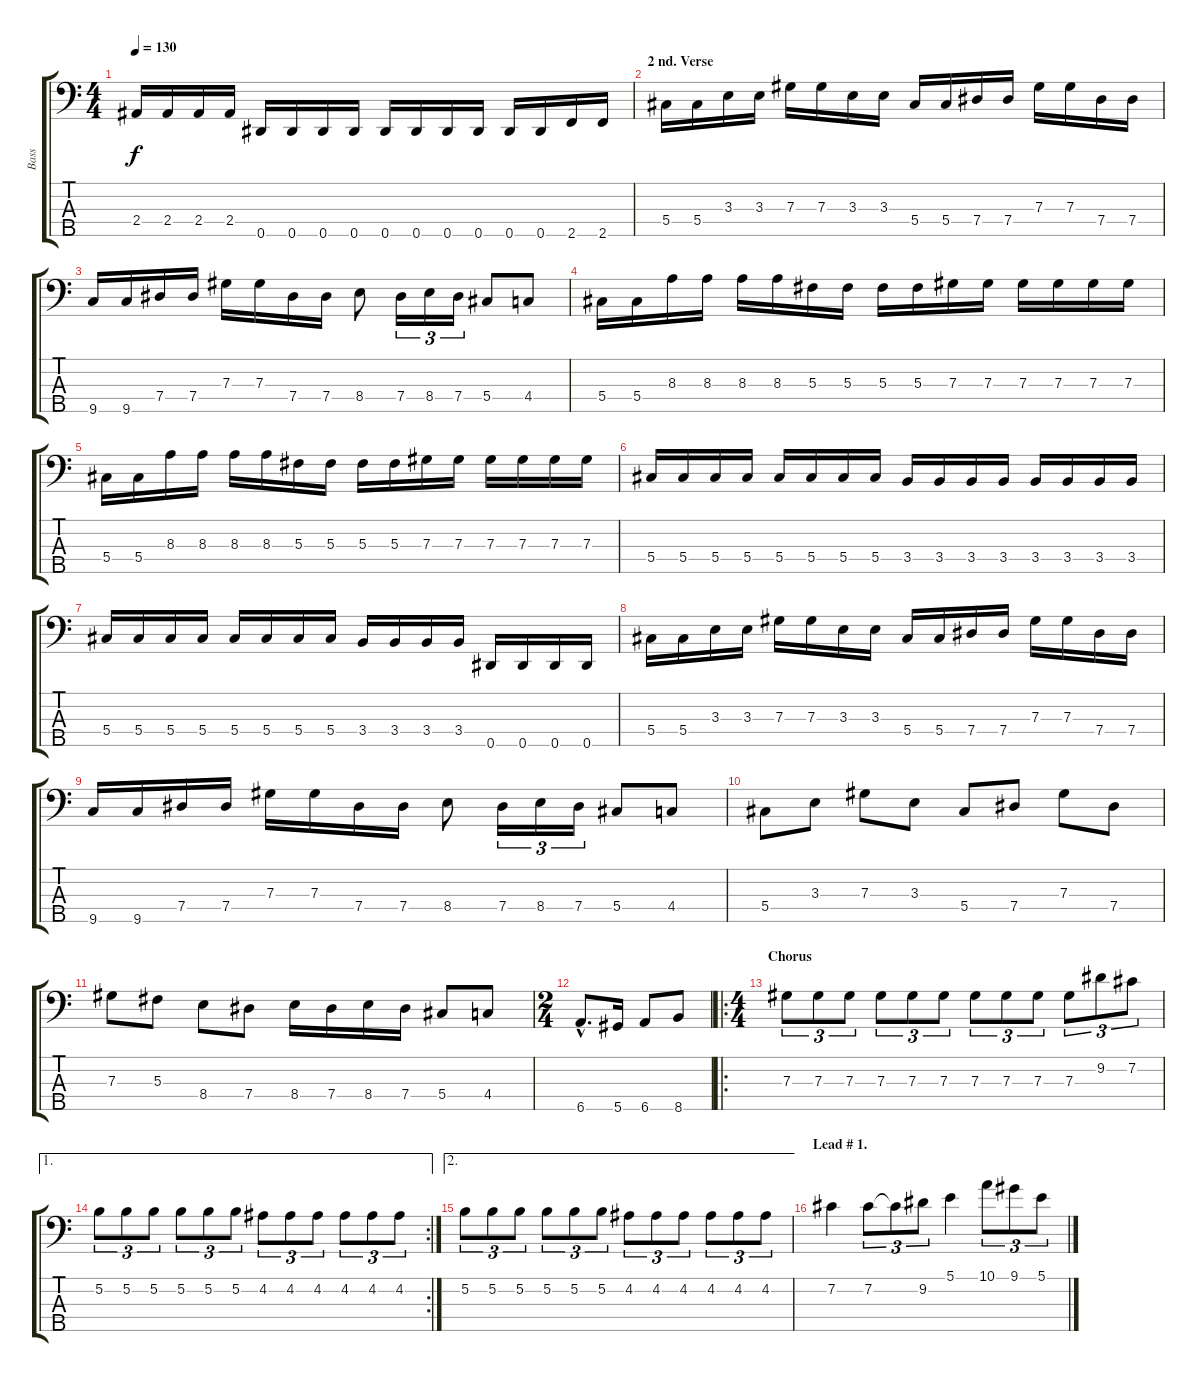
\track ("Bass" "Bass") {instrument synthbass2}
\staff {score tabs}
\tuning (B2 Gb2 Db2 Ab1 Eb1) {hide}
\ts (4 4)
\tempo 130
\clef f4
\ks c
2.4.16{dy f} 2.4.16 2.4.16 2.4.16 0.5.16 0.5.16 0.5.16 0.5.16 0.5.16 0.5.16 0.5.16 0.5.16 0.5.16 0.5.16 2.5.16 2.5.16 |
\section ("" "2 nd. Verse")
5.4.16 5.4.16 3.3.16 3.3.16 7.3.16 7.3.16 3.3.16 3.3.16 5.4.16 5.4.16 7.4.16 7.4.16 7.3.16 7.3.16 7.4.16 7.4.16 |
9.5.16 9.5.16 7.4.16 7.4.16 7.3.16 7.3.16 7.4.16 7.4.16 8.4.8 7.4.16{tu (3 2)} 8.4.16{tu (3 2)} 7.4.16{tu (3 2)} 5.4.8 4.4.8 |
5.4.16 5.4.16 8.3.16 8.3.16 8.3.16 8.3.16 5.3.16 5.3.16 5.3.16 5.3.16 7.3.16 7.3.16 7.3.16 7.3.16 7.3.16 7.3.16 |
5.4.16 5.4.16 8.3.16 8.3.16 8.3.16 8.3.16 5.3.16 5.3.16 5.3.16 5.3.16 7.3.16 7.3.16 7.3.16 7.3.16 7.3.16 7.3.16 |
5.4.16 5.4.16 5.4.16 5.4.16 5.4.16 5.4.16 5.4.16 5.4.16 3.4.16 3.4.16 3.4.16 3.4.16 3.4.16 3.4.16 3.4.16 3.4.16 |
5.4.16 5.4.16 5.4.16 5.4.16 5.4.16 5.4.16 5.4.16 5.4.16 3.4.16 3.4.16 3.4.16 3.4.16 0.5.16 0.5.16 0.5.16 0.5.16 |
5.4.16 5.4.16 3.3.16 3.3.16 7.3.16 7.3.16 3.3.16 3.3.16 5.4.16 5.4.16 7.4.16 7.4.16 7.3.16 7.3.16 7.4.16 7.4.16 |
9.5.16 9.5.16 7.4.16 7.4.16 7.3.16 7.3.16 7.4.16 7.4.16 8.4.8 7.4.16{tu (3 2)} 8.4.16{tu (3 2)} 7.4.16{tu (3 2)} 5.4.8 4.4.8 |
5.4.8 3.3.8 7.3.8 3.3.8 5.4.8 7.4.8 7.3.8 7.4.8 |
7.3.8 5.3.8 8.4.8 7.4.8 8.4.16 7.4.16 8.4.16 7.4.16 5.4.8 4.4.8 |
\ts (2 4)
6.5{hac}.8{d} 5.5.16 6.5.8 8.5.8 |
\ro
\ts (4 4)
\section ("" "Chorus")
7.3.8{tu (3 2)} 7.3.8{tu (3 2)} 7.3.8{tu (3 2)} 7.3.8{tu (3 2)} 7.3.8{tu (3 2)} 7.3.8{tu (3 2)} 7.3.8{tu (3 2)} 7.3.8{tu (3 2)} 7.3.8{tu (3 2)} 7.3.8{tu (3 2)} 9.2.8{tu (3 2)} 7.2.8{tu (3 2)} |
\ae 1
\rc 2
5.2.8{tu (3 2)} 5.2.8{tu (3 2)} 5.2.8{tu (3 2)} 5.2.8{tu (3 2)} 5.2.8{tu (3 2)} 5.2.8{tu (3 2)} 4.2.8{tu (3 2)} 4.2.8{tu (3 2)} 4.2.8{tu (3 2)} 4.2.8{tu (3 2)} 4.2.8{tu (3 2)} 4.2.8{tu (3 2)} |
\ae 2
5.2.8{tu (3 2)} 5.2.8{tu (3 2)} 5.2.8{tu (3 2)} 5.2.8{tu (3 2)} 5.2.8{tu (3 2)} 5.2.8{tu (3 2)} 4.2.8{tu (3 2)} 4.2.8{tu (3 2)} 4.2.8{tu (3 2)} 4.2.8{tu (3 2)} 4.2.8{tu (3 2)} 4.2.8{tu (3 2)} |
\section ("" "Lead # 1.")
7.2.4 7.2.8{tu (3 2)} 7.2{t}.8{tu (3 2)} 9.2.8{tu (3 2)} 5.1.4 10.1.8{tu (3 2)} 9.1.8{tu (3 2)} 5.1.8{tu (3 2)}
